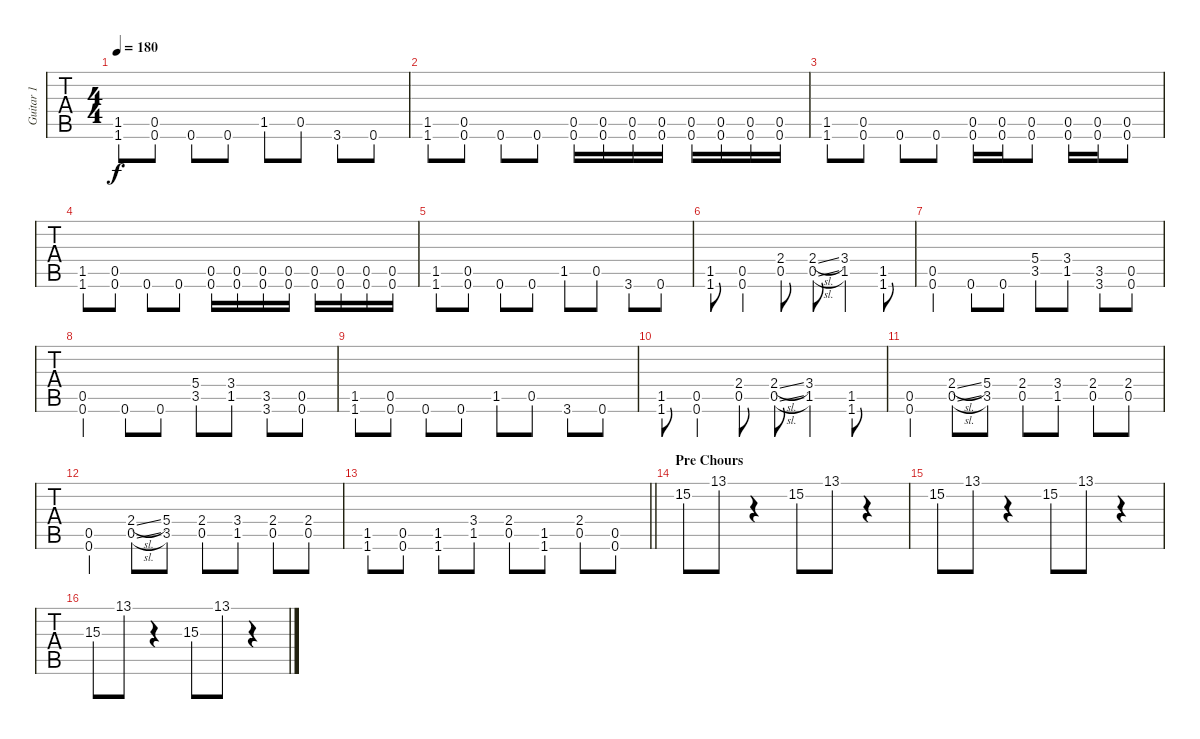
\track ("Guitar 1" "Guitar 1") {instrument distortionguitar}
\staff {tabs}
\tuning (Db4 Ab3 E3 B2 Gb2 B1) {hide}
\ts (4 4)
\tempo 180
\clef g2
\ks c
(1.5 1.6).8{dy f} (0.5 0.6).8 0.6.8 0.6.8 1.5.8 0.5.8 3.6.8 0.6.8 |
(1.5 1.6).8 (0.5 0.6).8 0.6.8 0.6.8 (0.5 0.6).16 (0.5 0.6).16 (0.5 0.6).16 (0.5 0.6).16 (0.5 0.6).16 (0.5 0.6).16 (0.5 0.6).16 (0.5 0.6).16 |
(1.5 1.6).8 (0.5 0.6).8 0.6.8 0.6.8 (0.5 0.6).16 (0.5 0.6).16 (0.5 0.6).8 (0.5 0.6).16 (0.5 0.6).16 (0.5 0.6).8 |
(1.5 1.6).8 (0.5 0.6).8 0.6.8 0.6.8 (0.5 0.6).16 (0.5 0.6).16 (0.5 0.6).16 (0.5 0.6).16 (0.5 0.6).16 (0.5 0.6).16 (0.5 0.6).16 (0.5 0.6).16 |
(1.5 1.6).8 (0.5 0.6).8 0.6.8 0.6.8 1.5.8 0.5.8 3.6.8 0.6.8 |
(1.5 1.6).8 (0.5 0.6).4 (2.4 0.5).8 (2.4{sl} 0.5{sl}).8 (3.4 1.5).4 (1.5 1.6).8 |
(0.5 0.6).4 0.6.8 0.6.8 (5.4 3.5).8 (3.4 1.5).8 (3.5 3.6).8 (0.5 0.6).8 |
(0.5 0.6).4 0.6.8 0.6.8 (5.4 3.5).8 (3.4 1.5).8 (3.5 3.6).8 (0.5 0.6).8 |
(1.5 1.6).8 (0.5 0.6).8 0.6.8 0.6.8 1.5.8 0.5.8 3.6.8 0.6.8 |
(1.5 1.6).8 (0.5 0.6).4 (2.4 0.5).8 (2.4{sl} 0.5{sl}).8 (3.4 1.5).4 (1.5 1.6).8 |
(0.5 0.6).4 (2.4{sl} 0.5{sl}).8 (5.4 3.5).8 (2.4 0.5).8 (3.4 1.5).8 (2.4 0.5).8 (2.4 0.5).8 |
(0.5 0.6).4 (2.4{sl} 0.5{sl}).8 (5.4 3.5).8 (2.4 0.5).8 (3.4 1.5).8 (2.4 0.5).8 (2.4 0.5).8 |
\barLineRight lightlight
(1.5 1.6).8 (0.5 0.6).8 (1.5 1.6).8 (3.4 1.5).8 (2.4 0.5).8 (1.5 1.6).8 (2.4 0.5).8 (0.5 0.6).8 |
\section ("" "Pre Chours")
15.2.8 13.1.8 r.4 15.2.8 13.1.8 r.4 |
15.2.8 13.1.8 r.4 15.2.8 13.1.8 r.4 |
15.3.8 13.1.8 r.4 15.3.8 13.1.8 r.4
